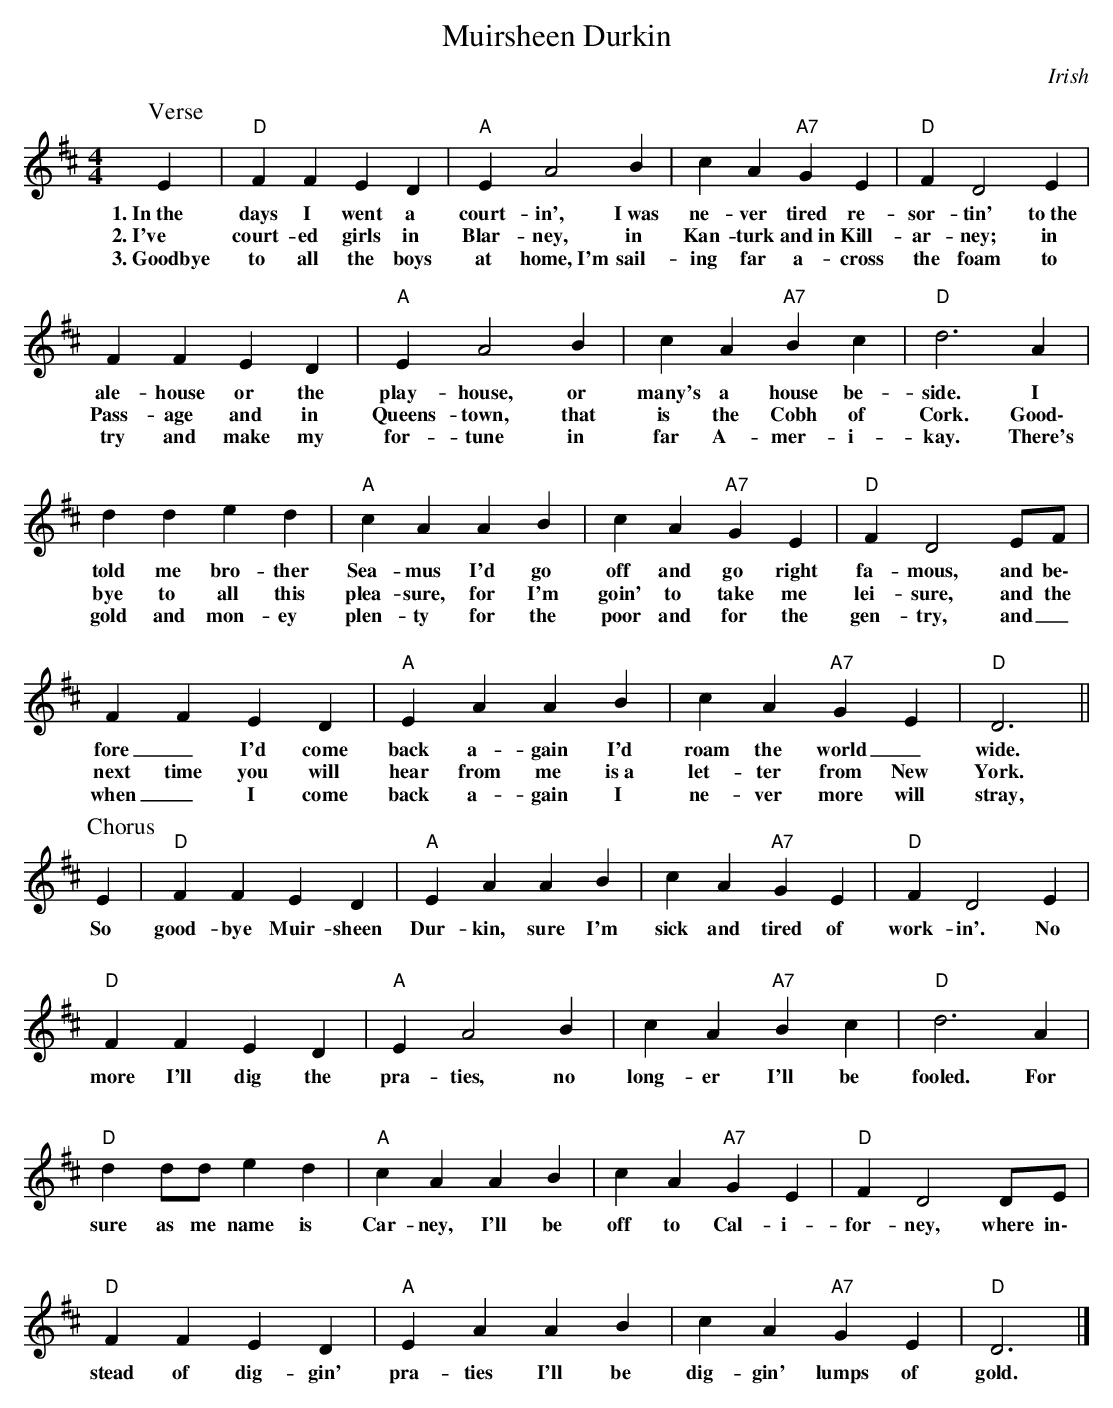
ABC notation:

X:1
T:Muirsheen Durkin
C:Irish
M:4/4
L:1/4
K:D
P:Verse
E | "D"F F E D | "A"E A2 B | c A "A7"G E | "D"F D2 E |
w:1.~In~the days I went a court-in', I~was ne-ver tired re-sor-tin' to~the
w:2.~I've court-ed girls in Blar-ney, in Kan-turk and~in Kill-ar-ney; in
w:3.~Goodbye to all the boys at home,~I'm sail-ing far a-cross the foam to
F F E D | "A"E A2 B | c A "A7"B c | "D"d3 A |
w:ale-house or the play-house, or many's a house be-side. I
w:Pass-age and in Queens-town, that is the Cobh of Cork. Good\-
w:try and make my for-tune in far A-mer-i-kay. There's
d d e d | "A"c A A B | c A "A7"G E | "D"F D2 E/F/ |
w:told me bro-ther Sea-mus I'd go off and go right fa-mous, and be\-
w:bye to all this plea-sure, for I'm goin' to take me lei-sure, and the
w:gold and mon-ey plen-ty for the poor and for the gen-try, and_
F F E D | "A"E A A B | c A "A7"G E | "D"D3 ||
w:fore_ I'd come back a-gain I'd roam the world_ wide.
w:next time you will hear from me is~a let-ter from New York.
w:when_ I come back a-gain I ne-ver more will stray,
P:Chorus
E | "D"F F E D | "A"E A A B | c A "A7"G E | "D"F D2 E |
w:So good-bye Muir-sheen Dur-kin, sure I'm sick and tired of work-in'. No
"D"F F E D | "A"E A2 B | c A "A7"B c | "D"d3 A |
w:more I'll dig the pra-ties, no long-er I'll be fooled. For
"D"d d/d/ e d | "A"c A A B | c A "A7"G E | "D"F D2 D/E/ |
w:sure as me name is Car-ney, I'll be off to Cal-i-for-ney, where in\-
"D"F F E D | "A"E A A B | c A "A7"G E | "D"D3 |]
w:stead of dig-gin' pra-ties I'll be dig-gin' lumps of gold.
